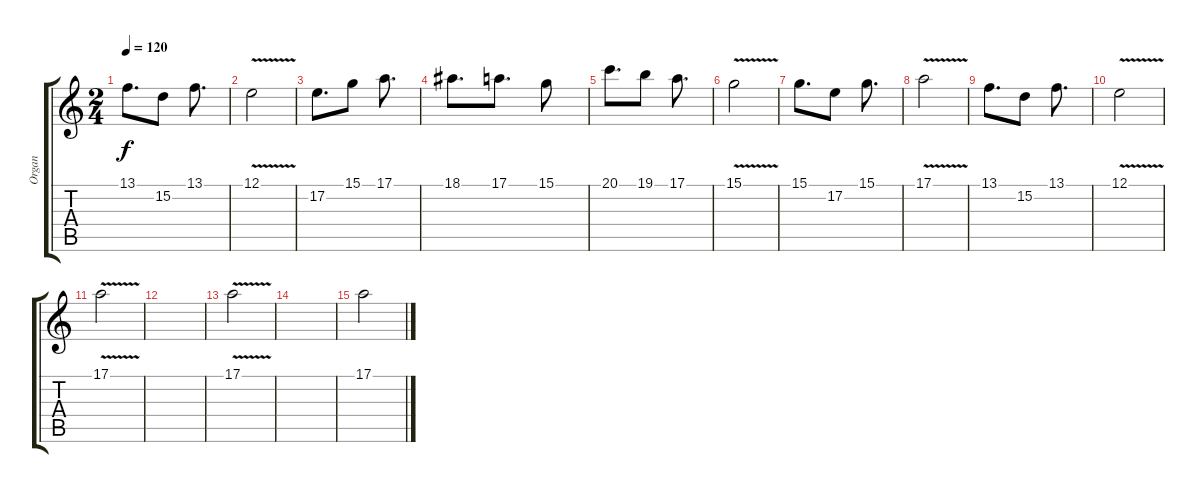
\track ("Organ" "Organ") {instrument synthbrass1}
\staff {score tabs}
\tuning (E4 B3 G3 D3 A2 E2) {hide}
\ts (2 4)
\tempo 120
\clef g2
\ks aminor
13.1.8{d dy f} 15.2.8 13.1.8{d} |
12.1{v}.2 |
17.2.8{d} 15.1.8 17.1.8{d} |
18.1.8{d} 17.1.8{d} 15.1.8 |
20.1.8{d} 19.1.8 17.1.8{d} |
15.1{v}.2 |
15.1.8{d} 17.2.8 15.1.8{d} |
17.1{v}.2 |
13.1.8{d} 15.2.8 13.1.8{d} |
12.1{v}.2 |
17.1{v}.2 |
|
17.1{v}.2 |
|
17.1.2{volume 7 instrument stringensemble1}
